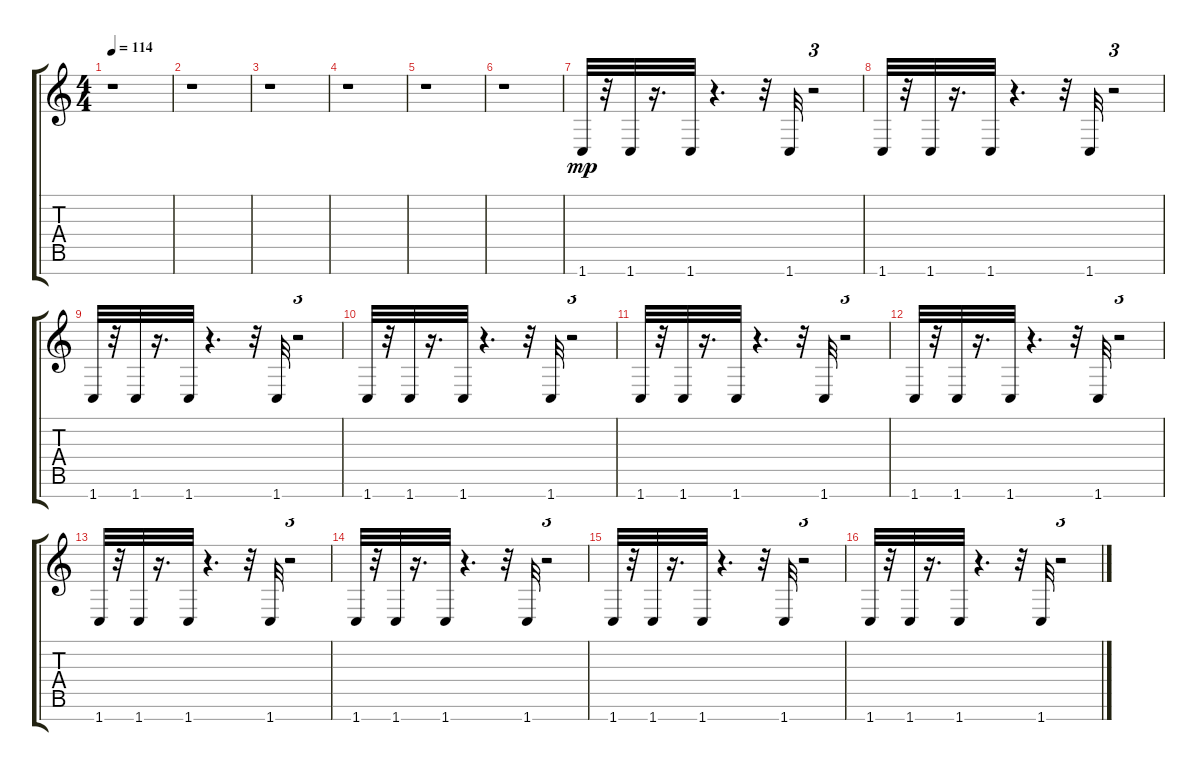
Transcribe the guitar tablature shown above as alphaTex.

\track "" {instrument acousticguitarsteel}
\staff {score tabs}
\tuning (E4 B3 G3 D3 A2 E2 B1) {hide}
\ts (4 4)
\tempo 114
\clef g2
\ks c
r.1{dy mp instrument acousticguitarsteel} |
r.1 |
r.1 |
r.1 |
r.1 |
r.1 |
1.7.32 r.32 1.7.32 r.16{d} 1.7.32 r.4{d} r.32 1.7.32 r.2{tu (3 2)} |
1.7.32 r.32 1.7.32 r.16{d} 1.7.32 r.4{d} r.32 1.7.32 r.2{tu (3 2)} |
1.7.32 r.32 1.7.32 r.16{d} 1.7.32 r.4{d} r.32 1.7.32 r.2{tu (3 2)} |
1.7.32 r.32 1.7.32 r.16{d} 1.7.32 r.4{d} r.32 1.7.32 r.2{tu (3 2)} |
1.7.32 r.32 1.7.32 r.16{d} 1.7.32 r.4{d} r.32 1.7.32 r.2{tu (3 2)} |
1.7.32 r.32 1.7.32 r.16{d} 1.7.32 r.4{d} r.32 1.7.32 r.2{tu (3 2)} |
1.7.32 r.32 1.7.32 r.16{d} 1.7.32 r.4{d} r.32 1.7.32 r.2{tu (3 2)} |
1.7.32 r.32 1.7.32 r.16{d} 1.7.32 r.4{d} r.32 1.7.32 r.2{tu (3 2)} |
1.7.32 r.32 1.7.32 r.16{d} 1.7.32 r.4{d} r.32 1.7.32 r.2{tu (3 2)} |
1.7.32 r.32 1.7.32 r.16{d} 1.7.32 r.4{d} r.32 1.7.32 r.2{tu (3 2)}
